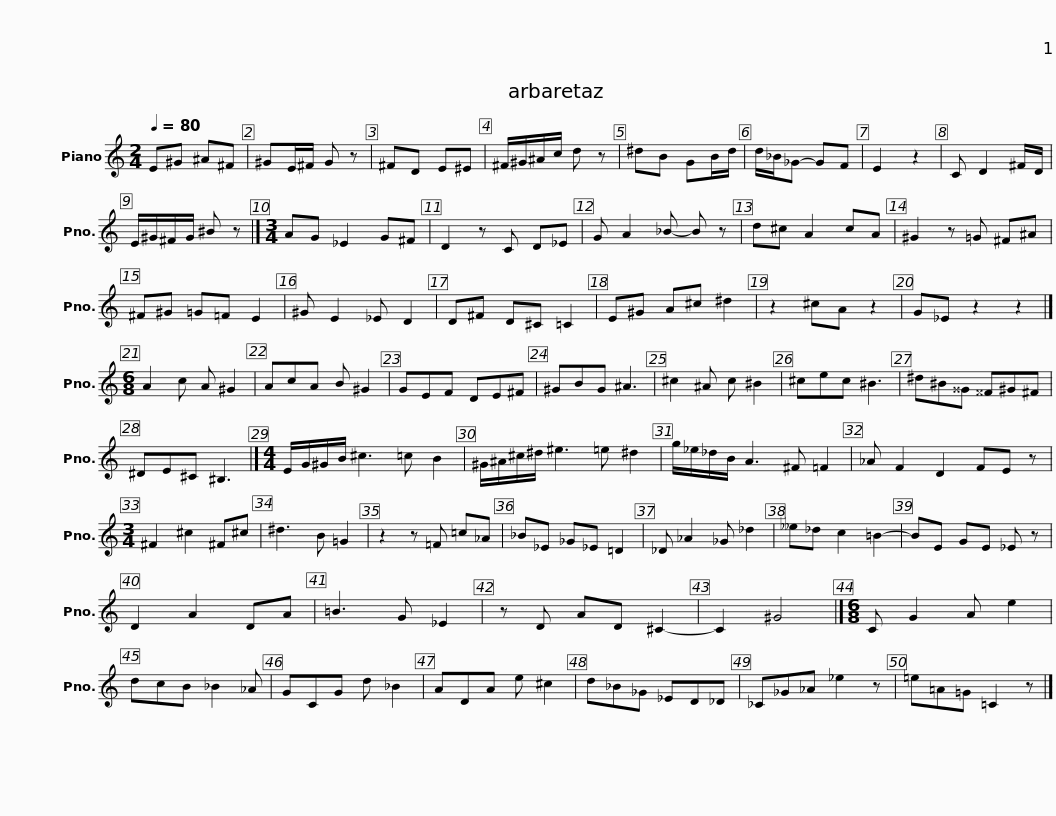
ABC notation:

X:1
L:1/8
Q:1/4=80
M:2/4
I:linebreak $
K:C
V:1 treble
V:1
 E^G ^A^F | ^GE/^F/ G z | ^FD E^E | ^F/^G/^A/c/ d z | ^dB GB/d/ | %5
 d/_B/_G- GF | E2 z2 | C D2 ^F/D/ |$ E/^G/^F/G/ ^B z |]$[M:3/4] AG _E2 G^F | %10
 D2 z C D_E | G A2 _B- B z | d^c A2 cA | ^G2 z =G ^F^A | ^F^G =G=F E2 | %15
 ^G E2 _E D2 |$ D^F D^C =C2 | E^G A^c ^d2 | z2 ^cA z2 | G_E z2 z2 |]$ %20
[M:6/8] A2 c A ^G2 | AcA B ^G2 | GEF DE^F | ^GBG ^A3 | ^c2 ^A c ^B2 | %25
 ^cec ^B3 | ^d^B^^G ^^F^G^F |$ ^DE^C ^B,3 |]$[M:4/4] E/G/^G/B/ ^c3 =c B2 | ^G/^A/^c/^d/ ^e3 =e ^d2 | %30
 g/_e/_d/B/ A3 ^F =F2 | _A F2 D2 FE z |$[M:3/4] ^F2 ^c2 ^F^c | ^d3 B =G2 | z2 z =F =c_A | %35
 _B_E _G_E =D2 | _D _A2 _G _d2 | __e_d c2 =B2- |$ BE GE _E z | D2 A2 DA | %40
 =B3 G _E2 | z D AD ^C2- | C2 ^G4 |]$[M:6/8] C G2 A e2 | dcB _B2 _A | %45
 GCG d _B2 | ADA e ^c2 | d_B_G _ED_D | _C_G_A _e2 z |$ =e=A=G =C2 z |] %50
